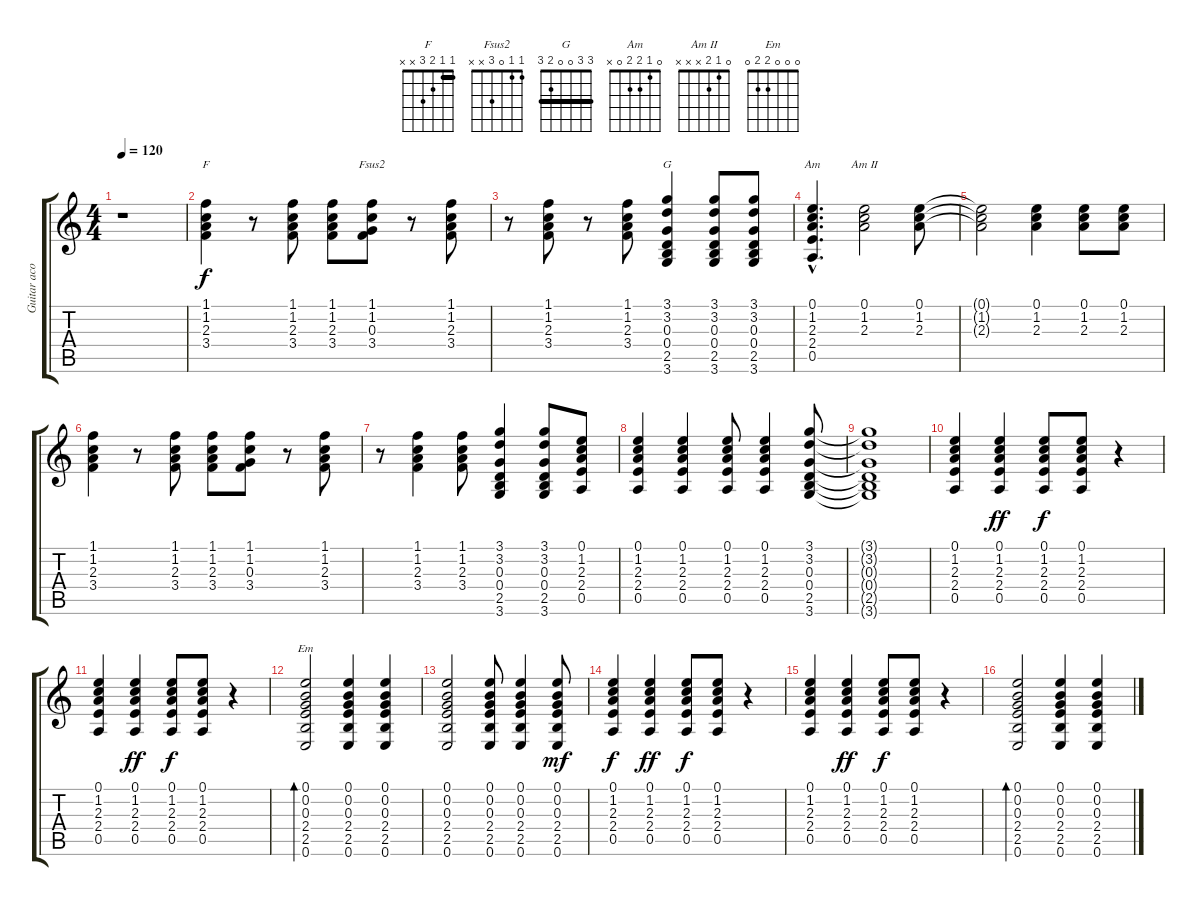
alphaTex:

\track ("Guitar acoustique" "Guitar aco") {instrument acousticguitarsteel}
\staff {score tabs}
\tuning (E4 B3 G3 D3 A2 E2) {hide}
\chord ("F" 1 1 2 3 x x) {barre 1}
\chord ("Fsus2" 1 1 0 3 x x)
\chord ("G" 3 3 0 0 2 3) {barre 3}
\chord ("Am" 0 1 2 2 0 x)
\chord ("Am II" 0 1 2 x x x)
\chord ("Em" 0 0 0 2 2 0)
\ts (4 4)
\tempo 120
\clef g2
\ks c
r.1{dy f instrument acousticguitarsteel} |
(1.1 1.2 2.3 3.4).4{ch "F"} r.8 (1.1 1.2 2.3 3.4).8 (1.1 1.2 2.3 3.4).8 (1.1 1.2 0.3 3.4).8{ch "Fsus2"} r.8 (1.1 1.2 2.3 3.4).8 |
r.8 (1.1 1.2 2.3 3.4).8 r.8 (1.1 1.2 2.3 3.4).8 (3.1 3.2 0.3 0.4 2.5 3.6).4{ch "G"} (3.1 3.2 0.3 0.4 2.5 3.6).8 (3.1 3.2 0.3 0.4 2.5 3.6).8 |
(0.1{hac} 1.2{hac} 2.3{hac} 2.4{hac} 0.5{hac}).4{d ch "Am"} (0.1 1.2 2.3).2{ch "Am II"} (0.1 1.2 2.3).8 |
(0.1{t} 1.2{t} 2.3{t}).2 (0.1 1.2 2.3).4 (0.1 1.2 2.3).8 (0.1 1.2 2.3).8 |
(1.1 1.2 2.3 3.4).4 r.8 (1.1 1.2 2.3 3.4).8 (1.1 1.2 2.3 3.4).8 (1.1 1.2 0.3 3.4).8 r.8 (1.1 1.2 2.3 3.4).8 |
r.8 (1.1 1.2 2.3 3.4).4 (1.1 1.2 2.3 3.4).8 (3.1 3.2 0.3 0.4 2.5 3.6).4 (3.1 3.2 0.3 0.4 2.5 3.6).8 (0.1 1.2 2.3 2.4 0.5).8 |
(0.1 1.2 2.3 2.4 0.5).4 (0.1 1.2 2.3 2.4 0.5).4 (0.1 1.2 2.3 2.4 0.5).8 (0.1 1.2 2.3 2.4 0.5).4 (3.1 3.2 0.3 0.4 2.5 3.6).8 |
(3.1{t} 3.2{t} 0.3{t} 0.4{t} 2.5{t} 3.6{t}).1 |
(0.1 1.2 2.3 2.4 0.5).4 (0.1 1.2 2.3 2.4 0.5).4{dy ff} (0.1 1.2 2.3 2.4 0.5).8{dy f} (0.1 1.2 2.3 2.4 0.5).8 r.4 |
(0.1 1.2 2.3 2.4 0.5).4 (0.1 1.2 2.3 2.4 0.5).4{dy ff} (0.1 1.2 2.3 2.4 0.5).8{dy f} (0.1 1.2 2.3 2.4 0.5).8 r.4 |
(0.1 0.2 0.3 2.4 2.5 0.6).2{bd 120 ch "Em"} (0.1 0.2 0.3 2.4 2.5 0.6).4 (0.1 0.2 0.3 2.4 2.5 0.6).4 |
(0.1 0.2 0.3 2.4 2.5 0.6).2 (0.1 0.2 0.3 2.4 2.5 0.6).8 (0.1 0.2 0.3 2.4 2.5 0.6).4 (0.1 0.2 0.3 2.4 2.5 0.6).8{dy mf} |
(0.1 1.2 2.3 2.4 0.5).4{dy f} (0.1 1.2 2.3 2.4 0.5).4{dy ff} (0.1 1.2 2.3 2.4 0.5).8{dy f} (0.1 1.2 2.3 2.4 0.5).8 r.4 |
(0.1 1.2 2.3 2.4 0.5).4 (0.1 1.2 2.3 2.4 0.5).4{dy ff} (0.1 1.2 2.3 2.4 0.5).8{dy f} (0.1 1.2 2.3 2.4 0.5).8 r.4 |
(0.1 0.2 0.3 2.4 2.5 0.6).2{bd 120} (0.1 0.2 0.3 2.4 2.5 0.6).4 (0.1 0.2 0.3 2.4 2.5 0.6).4
